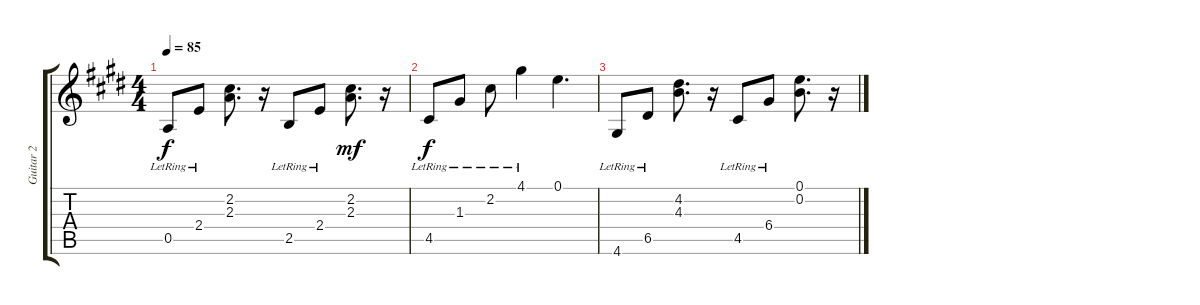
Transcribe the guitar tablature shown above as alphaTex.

\track ("Guitar 2" "Guitar 2") {instrument acousticguitarsteel}
\staff {score tabs}
\tuning (E4 B3 G3 D3 A2 E2) {hide}
\ts (4 4)
\tempo 85
\clef g2
\ks e
0.5{lr}.8{dy f} 2.4{lr}.8 (2.2 2.3).8{d} r.16 2.5{lr}.8 2.4{lr}.8 (2.2 2.3).8{d dy mf} r.16 |
4.5{lr}.8{dy f} 1.3{lr}.8 2.2{lr}.8 4.1{lr}.4 0.1.4{d} |
4.6{lr}.8 6.5{lr}.8 (4.2 4.3).8{d} r.16 4.5{lr}.8 6.4{lr}.8 (0.1 0.2).8{d} r.16
